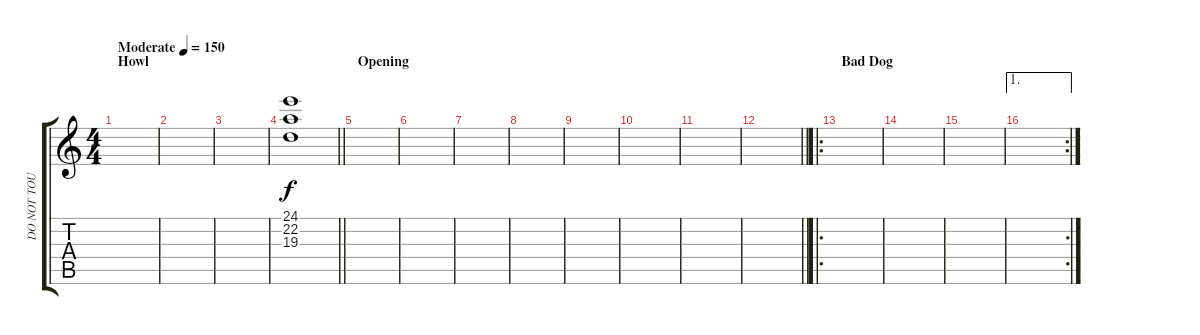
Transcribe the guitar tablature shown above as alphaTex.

\track ("DO NOT TOUCH" "DO NOT TOU") {instrument reversecymbal}
\staff {score tabs}
\tuning (E4 B3 G3 D3 A2 E2) {hide}
\ts (4 4)
\section ("" "Howl")
\tempo (150 "Moderate")
\clef g2
\ks c
|
|
|
\barLineRight lightlight
(24.1 22.2 19.3).1 |
\section ("" "Opening")
|
|
|
|
|
|
|
\barLineRight lightlight
|
\ro
\section ("" "Bad Dog")
|
|
|
\ae 1
\rc 2
